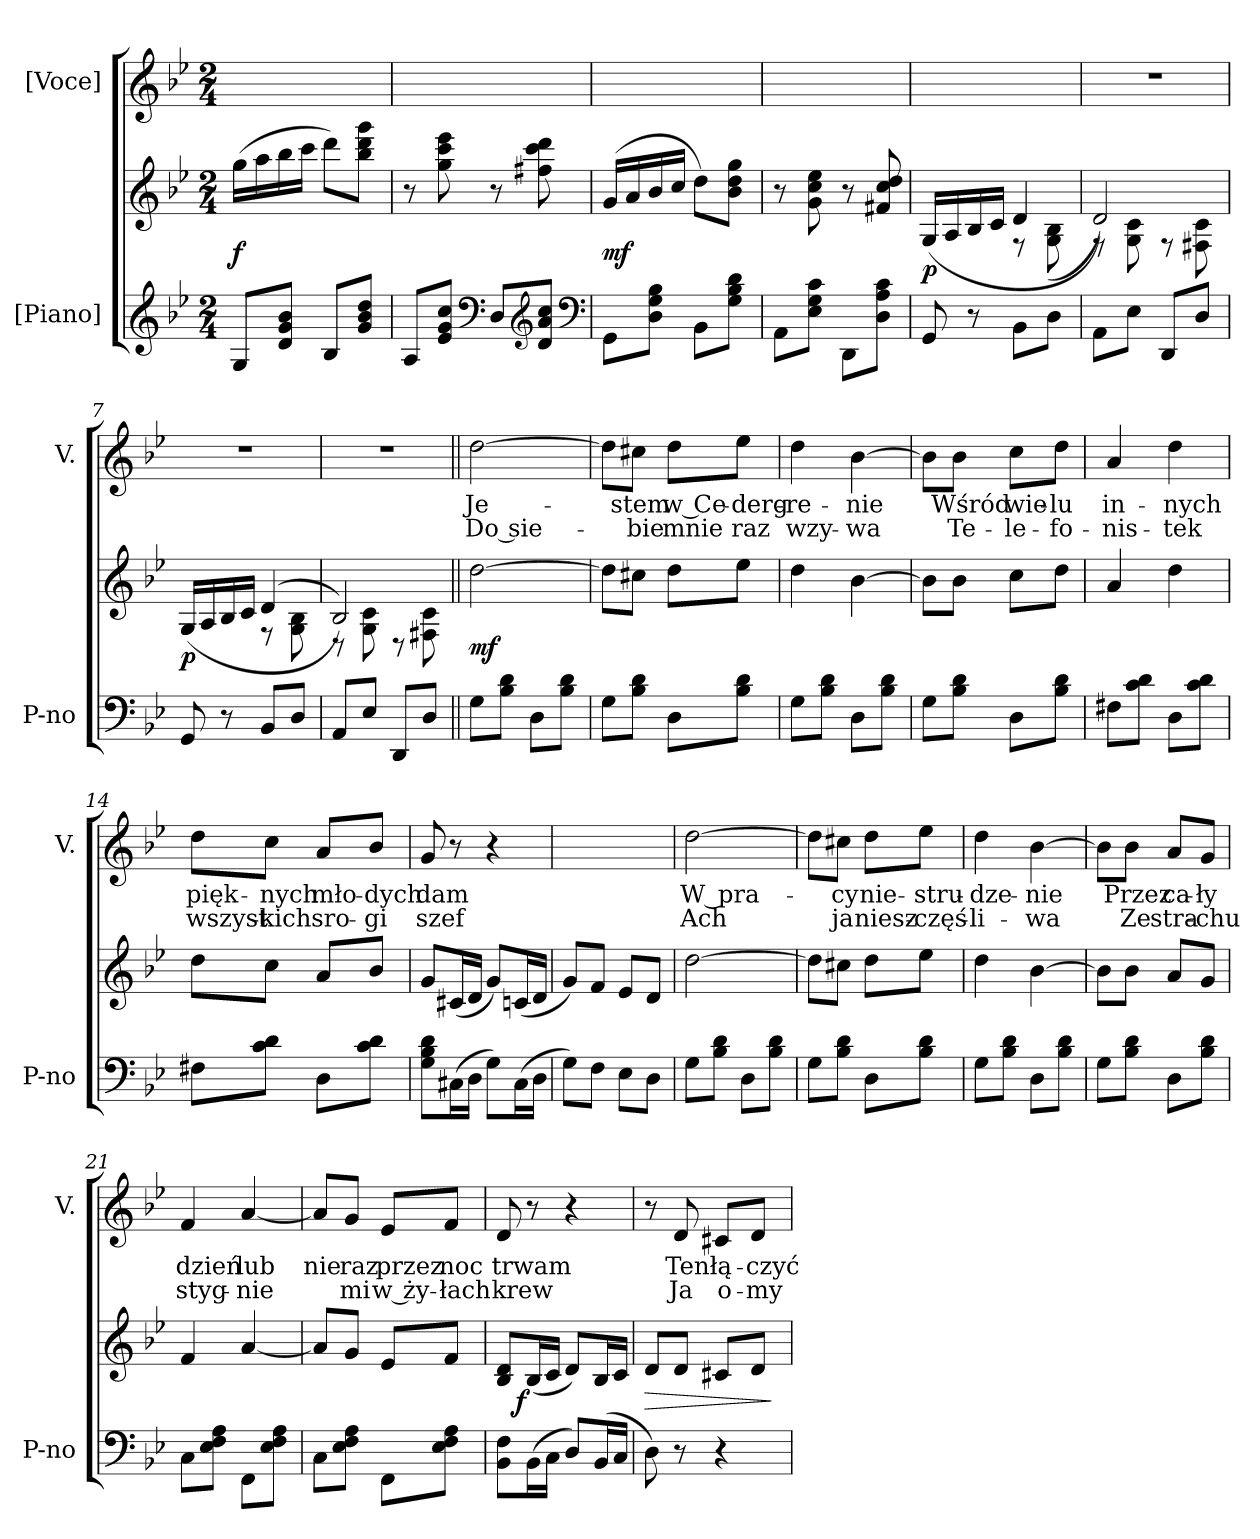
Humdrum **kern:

**kern	**kern	**dynam	**kern	**text	**text
*part2	*part2	*part2	*part1	*part1	*part1
*staff3	*staff2	*staff2/3	*staff1	*staff1	*staff1
*I"[Piano]	*	*	*I"[Voce]	*	*
*I'P-no	*	*	*I'V.	*	*
*clefG2	*clefG2	*	*clefG2	*	*
*k[b-e-]	*k[b-e-]	*	*k[b-e-]	*	*
*B-:	*B-:	*	*B-:	*	*
*M2/4	*M2/4	*	*M2/4	*	*
=1	=1	=1	=1	=1	=1
8G/L	(16gg\LL	f	2ryy	.	.
.	16aa\	.	.	.	.
8d/ 8g/ 8b-/J	16bb-\	.	.	.	.
.	16ccc\JJ	.	.	.	.
8B-/L	8ddd\L)	.	.	.	.
8g/ 8b-/ 8dd/J	8bb-\ 8ddd\ 8ggg\J	.	.	.	.
=2	=2	=2	=2	=2	=2
8A/L	8r	.	2ryy	.	.
8e-/ 8g/ 8cc/J	8gg\ 8ccc\ 8eee-\	.	.	.	.
*clefF4	*	*	*	*	*
8D/L	8r	.	.	.	.
*clefG2	*	*	*	*	*
8d/ 8a/ 8cc/J	8ff#X\ 8ccc\ 8ddd\	.	.	.	.
*clefF4	*	*	*	*	*
=3	=3	=3	=3	=3	=3
8GG\L	(16g/LL	mf	2ryy	.	.
.	16a/	.	.	.	.
8D\ 8G\ 8B-\J	16b-/	.	.	.	.
.	16cc/JJ	.	.	.	.
8BB-\L	8dd\L)	.	.	.	.
8G\ 8B-\ 8d\J	8b-\ 8dd\ 8gg\J	.	.	.	.
=4	=4	=4	=4	=4	=4
8AA\L	8r	.	2ryy	.	.
8E-\ 8G\ 8c\J	8g\ 8cc\ 8ee-\	.	.	.	.
8DD\L	8r	.	.	.	.
8D\ 8A\ 8c\J	8f#X/ 8cc/ 8dd/	.	.	.	.
=5	=5	=5	=5	=5	=5
*	*^	*	*	*	*
8GG/	(>16G/LL	4ryy	p	2ryy	.	.
.	16A/	.	.	.	.	.
8r	16B-/	.	.	.	.	.
.	16c/JJ	.	.	.	.	.
8BB-\L	4d/	8r	.	.	.	.
8D\J	.	(>8G\ 8B-\	.	.	.	.
=6	=6	=6	=6	=6	=6	=6
8AA\L	2d/))	8r	.	2r	.	.
8E-\J	.	8G\ 8c\	.	.	.	.
8DD/L	.	8r	.	.	.	.
8D/J	.	8F#X\ 8c\	.	.	.	.
=7	=7	=7	=7	=7	=7	=7
8GG/	(>16G/LL	4ryy	p	2r	.	.
.	16A/	.	.	.	.	.
8r	16B-/	.	.	.	.	.
.	16c/JJ	.	.	.	.	.
8BB-/L	(4d/	8r	.	.	.	.
8D/J	.	8G\ 8B-\	.	.	.	.
=8	=8	=8	=8	=8	=8	=8
8AA/L	2B-/))	8r	.	2r	.	.
8E-/J	.	8G\ 8c\	.	.	.	.
8DD/L	.	8r	.	.	.	.
8D/J	.	8F#X\ 8c\	.	.	.	.
*	*v	*v	*	*	*	*
=9||	=9||	=9||	=9||	=9||	=9||
8G\L	[2dd\	mf	[2dd\	Je-	Do sie-
8B-\ 8d\J	.	.	.	.	.
8D\L	.	.	.	.	.
8B-\ 8d\J	.	.	.	.	.
=10	=10	=10	=10	=10	=10
8G\L	8dd\L]	.	8dd\L]	.	.
8B-\ 8d\J	8cc#X\J	.	8cc#X\J	-stem	-bie
8D\L	8dd\L	.	8dd\L	w Ce-	mnie
8B-\ 8d\J	8ee-\J	.	8ee-\J	-derg-	raz
=11	=11	=11	=11	=11	=11
8G\L	4dd\	.	4dd\	-re-	wzy-
8B-\ 8d\J	.	.	.	.	.
8D\L	[4b-\	.	[4b-\	-nie	-wa
8B-\ 8d\J	.	.	.	.	.
=12	=12	=12	=12	=12	=12
8G\L	8b-\L]	.	8b-\L]	.	.
8B-\ 8d\J	8b-\J	.	8b-\J	Wśród	Te-
8D\L	8cc\L	.	8cc\L	wie-	-le-
8B-\ 8d\J	8dd\J	.	8dd\J	-lu	-fo-
=13	=13	=13	=13	=13	=13
8F#X\L	4a/	.	4a/	in-	-nis-
8c\ 8d\J	.	.	.	.	.
8D\L	4dd\	.	4dd\	-nych	-tek
8c\ 8d\J	.	.	.	.	.
=14	=14	=14	=14	=14	=14
8F#X\L	8dd\L	.	8dd\L	pięk-	wszyst-
8c\ 8d\J	8cc\J	.	8cc\J	-nych	-kich
8D\L	8a/L	.	8a/L	mło-	sro-
8c\ 8d\J	8b-/J	.	8b-/J	-dych	-gi
=15	=15	=15	=15	=15	=15
8G\ 8B-\ 8d\L	8g/L	.	8g/	dam	szef
(16C#X\L	(16c#X/L	.	8r	.	.
16D\JJ	16d/JJ	.	.	.	.
8G\L)	8g/L)	.	4r	.	.
(16C#\L	(16cn/L	.	.	.	.
16D\JJ	16d/JJ	.	.	.	.
=16	=16	=16	=16	=16	=16
8G\L)	8g/L)	.	2ryy	.	.
8F\J	8f/J	.	.	.	.
8E-\L	8e-/L	.	.	.	.
8D\J	8d/J	.	.	.	.
=17	=17	=17	=17	=17	=17
8G\L	[2dd\	.	[2dd\	W pra-	Ach
8B-\ 8d\J	.	.	.	.	.
8D\L	.	.	.	.	.
8B-\ 8d\J	.	.	.	.	.
=18	=18	=18	=18	=18	=18
8G\L	8dd\L]	.	8dd\L]	.	.
8B-\ 8d\J	8cc#X\J	.	8cc#X\J	-cy	ja
8D\L	8dd\L	.	8dd\L	nie-	niesz-
8B-\ 8d\J	8ee-\J	.	8ee-\J	-stru-	-częś-
=19	=19	=19	=19	=19	=19
8G\L	4dd\	.	4dd\	-dze-	-li-
8B-\ 8d\J	.	.	.	.	.
8D\L	[4b-\	.	[4b-\	-nie	-wa
8B-\ 8d\J	.	.	.	.	.
=20	=20	=20	=20	=20	=20
8G\L	8b-\L]	.	8b-\L]	.	.
8B-\ 8d\J	8b-\J	.	8b-\J	Przez	Ze
8D\L	8a/L	.	8a/L	ca-	stra-
8B-\ 8d\J	8g/J	.	8g/J	-ły	-chu
=21	=21	=21	=21	=21	=21
8C\L	4f/	.	4f/	dzień	styg-
8E-\ 8F\ 8A\J	.	.	.	.	.
8FF\L	[4a/	.	[4a/	lub	-nie
8E-\ 8F\ 8A\J	.	.	.	.	.
=22	=22	=22	=22	=22	=22
8C\L	8a/L]	.	8a/L]	nie	.
8E-\ 8F\ 8A\J	8g/J	.	8g/J	raz	mi
8FF\L	8e-/L	.	8e-/L	przez	w ży-
8E-\ 8F\ 8A\J	8f/J	.	8f/J	noc	-łach
=23	=23	=23	=23	=23	=23
8BB-\ 8F\L	8B-/ 8d/L	.	8d/	trwam	krew
!	!	!LO:DY:rj	!	!	!
(16BB-\L	(16B-/L	f	8r	.	.
16C\JJ	16c/JJ	.	.	.	.
8D/L)	8d/L)	.	4r	.	.
(16BB-/L	16B-/L	.	.	.	.
16C/JJ	16c/JJ	.	.	.	.
=24	=24	=24	=24	=24	=24
8D\)	8d/L	>	8r	.	.
8r	8d/J	.	8d/	Ten	Ja
4r	8c#X/L	.	8c#X/L	łą-	o-
.	8d/J	.	8d/J	-czyć	-my-
.	.	]	.	.	.
=	=	=	=	=	=
*-	*-	*-	*-	*-	*-
